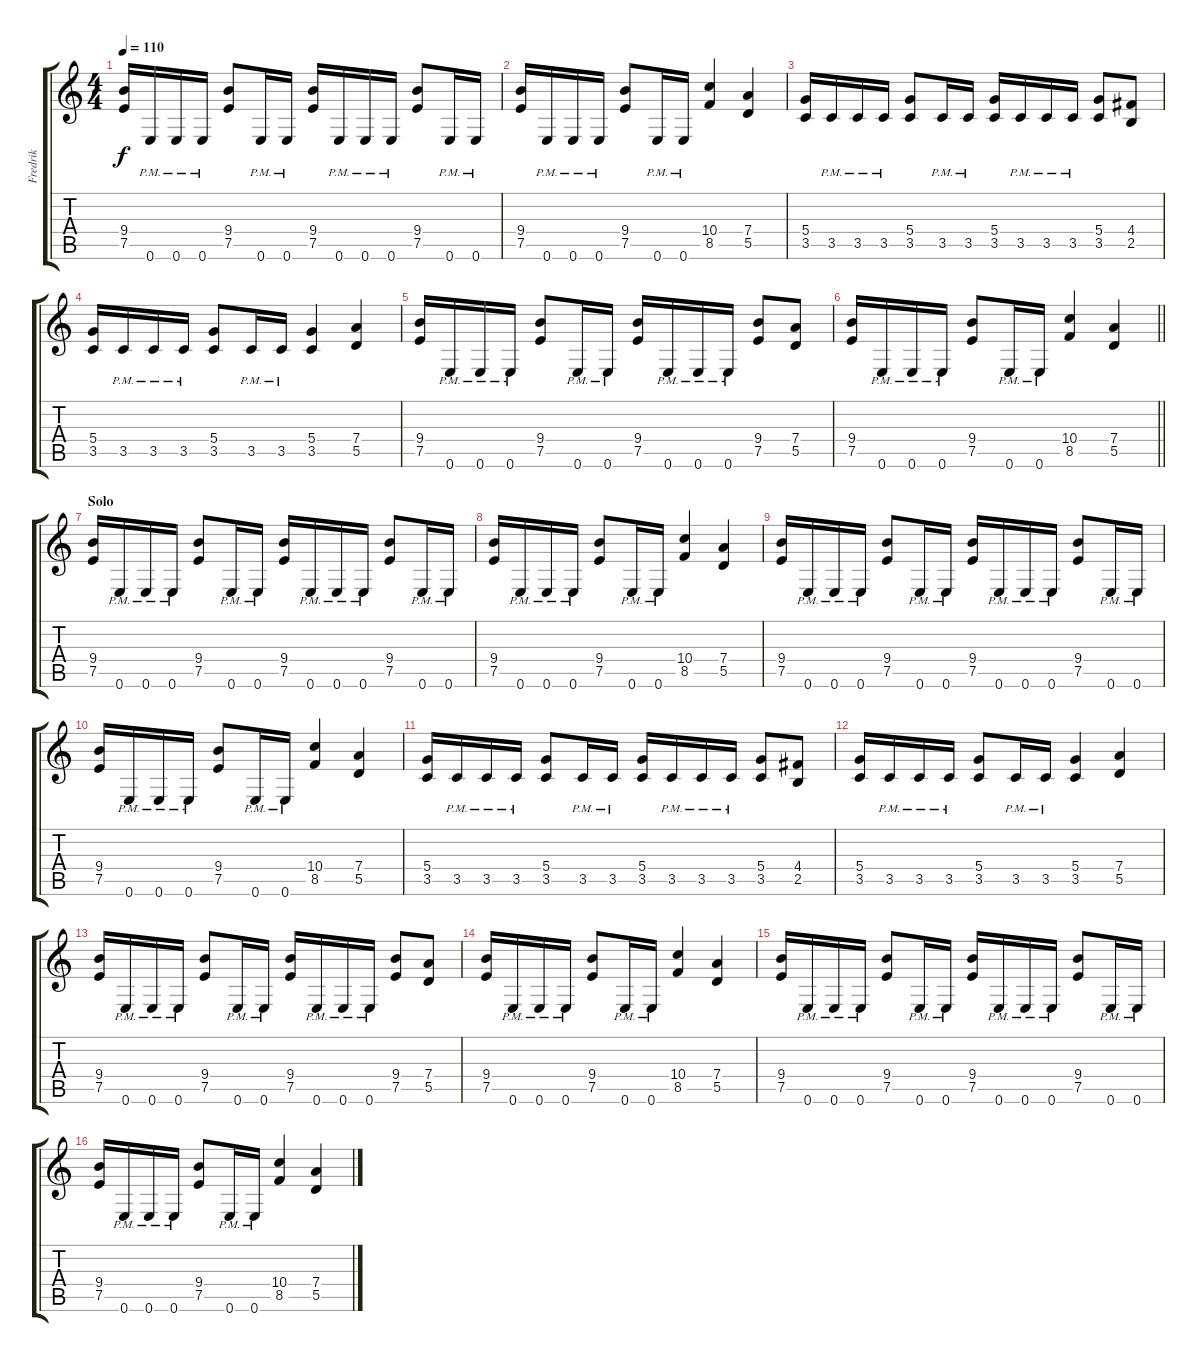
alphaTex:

\track ("Fredrik" "Fredrik") {instrument acousticguitarsteel}
\staff {score tabs}
\tuning (E4 B3 G3 D3 A2 E2) {hide}
\ts (4 4)
\tempo 110
\clef g2
\ks c
(9.4 7.5).16{dy f} 0.6{pm}.16 0.6{pm}.16 0.6{pm}.16 (9.4 7.5).8 0.6{pm}.16 0.6{pm}.16 (9.4 7.5).16 0.6{pm}.16 0.6{pm}.16 0.6{pm}.16 (9.4 7.5).8 0.6{pm}.16 0.6{pm}.16 |
(9.4 7.5).16 0.6{pm}.16 0.6{pm}.16 0.6{pm}.16 (9.4 7.5).8 0.6{pm}.16 0.6{pm}.16 (10.4 8.5).4 (7.4 5.5).4 |
(5.4 3.5).16 3.5{pm}.16 3.5{pm}.16 3.5{pm}.16 (5.4 3.5).8 3.5{pm}.16 3.5{pm}.16 (5.4 3.5).16 3.5{pm}.16 3.5{pm}.16 3.5{pm}.16 (5.4 3.5).8 (4.4 2.5).8 |
(5.4 3.5).16 3.5{pm}.16 3.5{pm}.16 3.5{pm}.16 (5.4 3.5).8 3.5{pm}.16 3.5{pm}.16 (5.4 3.5).4 (7.4 5.5).4 |
(9.4 7.5).16 0.6{pm}.16 0.6{pm}.16 0.6{pm}.16 (9.4 7.5).8 0.6{pm}.16 0.6{pm}.16 (9.4 7.5).16 0.6{pm}.16 0.6{pm}.16 0.6{pm}.16 (9.4 7.5).8 (7.4 5.5).8 |
\barLineRight lightlight
(9.4 7.5).16 0.6{pm}.16 0.6{pm}.16 0.6{pm}.16 (9.4 7.5).8 0.6{pm}.16 0.6{pm}.16 (10.4 8.5).4 (7.4 5.5).4 |
\section ("" "Solo")
(9.4 7.5).16 0.6{pm}.16 0.6{pm}.16 0.6{pm}.16 (9.4 7.5).8 0.6{pm}.16 0.6{pm}.16 (9.4 7.5).16 0.6{pm}.16 0.6{pm}.16 0.6{pm}.16 (9.4 7.5).8 0.6{pm}.16 0.6{pm}.16 |
(9.4 7.5).16 0.6{pm}.16 0.6{pm}.16 0.6{pm}.16 (9.4 7.5).8 0.6{pm}.16 0.6{pm}.16 (10.4 8.5).4 (7.4 5.5).4 |
(9.4 7.5).16 0.6{pm}.16 0.6{pm}.16 0.6{pm}.16 (9.4 7.5).8 0.6{pm}.16 0.6{pm}.16 (9.4 7.5).16 0.6{pm}.16 0.6{pm}.16 0.6{pm}.16 (9.4 7.5).8 0.6{pm}.16 0.6{pm}.16 |
(9.4 7.5).16 0.6{pm}.16 0.6{pm}.16 0.6{pm}.16 (9.4 7.5).8 0.6{pm}.16 0.6{pm}.16 (10.4 8.5).4 (7.4 5.5).4 |
(5.4 3.5).16 3.5{pm}.16 3.5{pm}.16 3.5{pm}.16 (5.4 3.5).8 3.5{pm}.16 3.5{pm}.16 (5.4 3.5).16 3.5{pm}.16 3.5{pm}.16 3.5{pm}.16 (5.4 3.5).8 (4.4 2.5).8 |
(5.4 3.5).16 3.5{pm}.16 3.5{pm}.16 3.5{pm}.16 (5.4 3.5).8 3.5{pm}.16 3.5{pm}.16 (5.4 3.5).4 (7.4 5.5).4 |
(9.4 7.5).16 0.6{pm}.16 0.6{pm}.16 0.6{pm}.16 (9.4 7.5).8 0.6{pm}.16 0.6{pm}.16 (9.4 7.5).16 0.6{pm}.16 0.6{pm}.16 0.6{pm}.16 (9.4 7.5).8 (7.4 5.5).8 |
(9.4 7.5).16 0.6{pm}.16 0.6{pm}.16 0.6{pm}.16 (9.4 7.5).8 0.6{pm}.16 0.6{pm}.16 (10.4 8.5).4 (7.4 5.5).4 |
(9.4 7.5).16 0.6{pm}.16 0.6{pm}.16 0.6{pm}.16 (9.4 7.5).8 0.6{pm}.16 0.6{pm}.16 (9.4 7.5).16 0.6{pm}.16 0.6{pm}.16 0.6{pm}.16 (9.4 7.5).8 0.6{pm}.16 0.6{pm}.16 |
(9.4 7.5).16 0.6{pm}.16 0.6{pm}.16 0.6{pm}.16 (9.4 7.5).8 0.6{pm}.16 0.6{pm}.16 (10.4 8.5).4 (7.4 5.5).4
